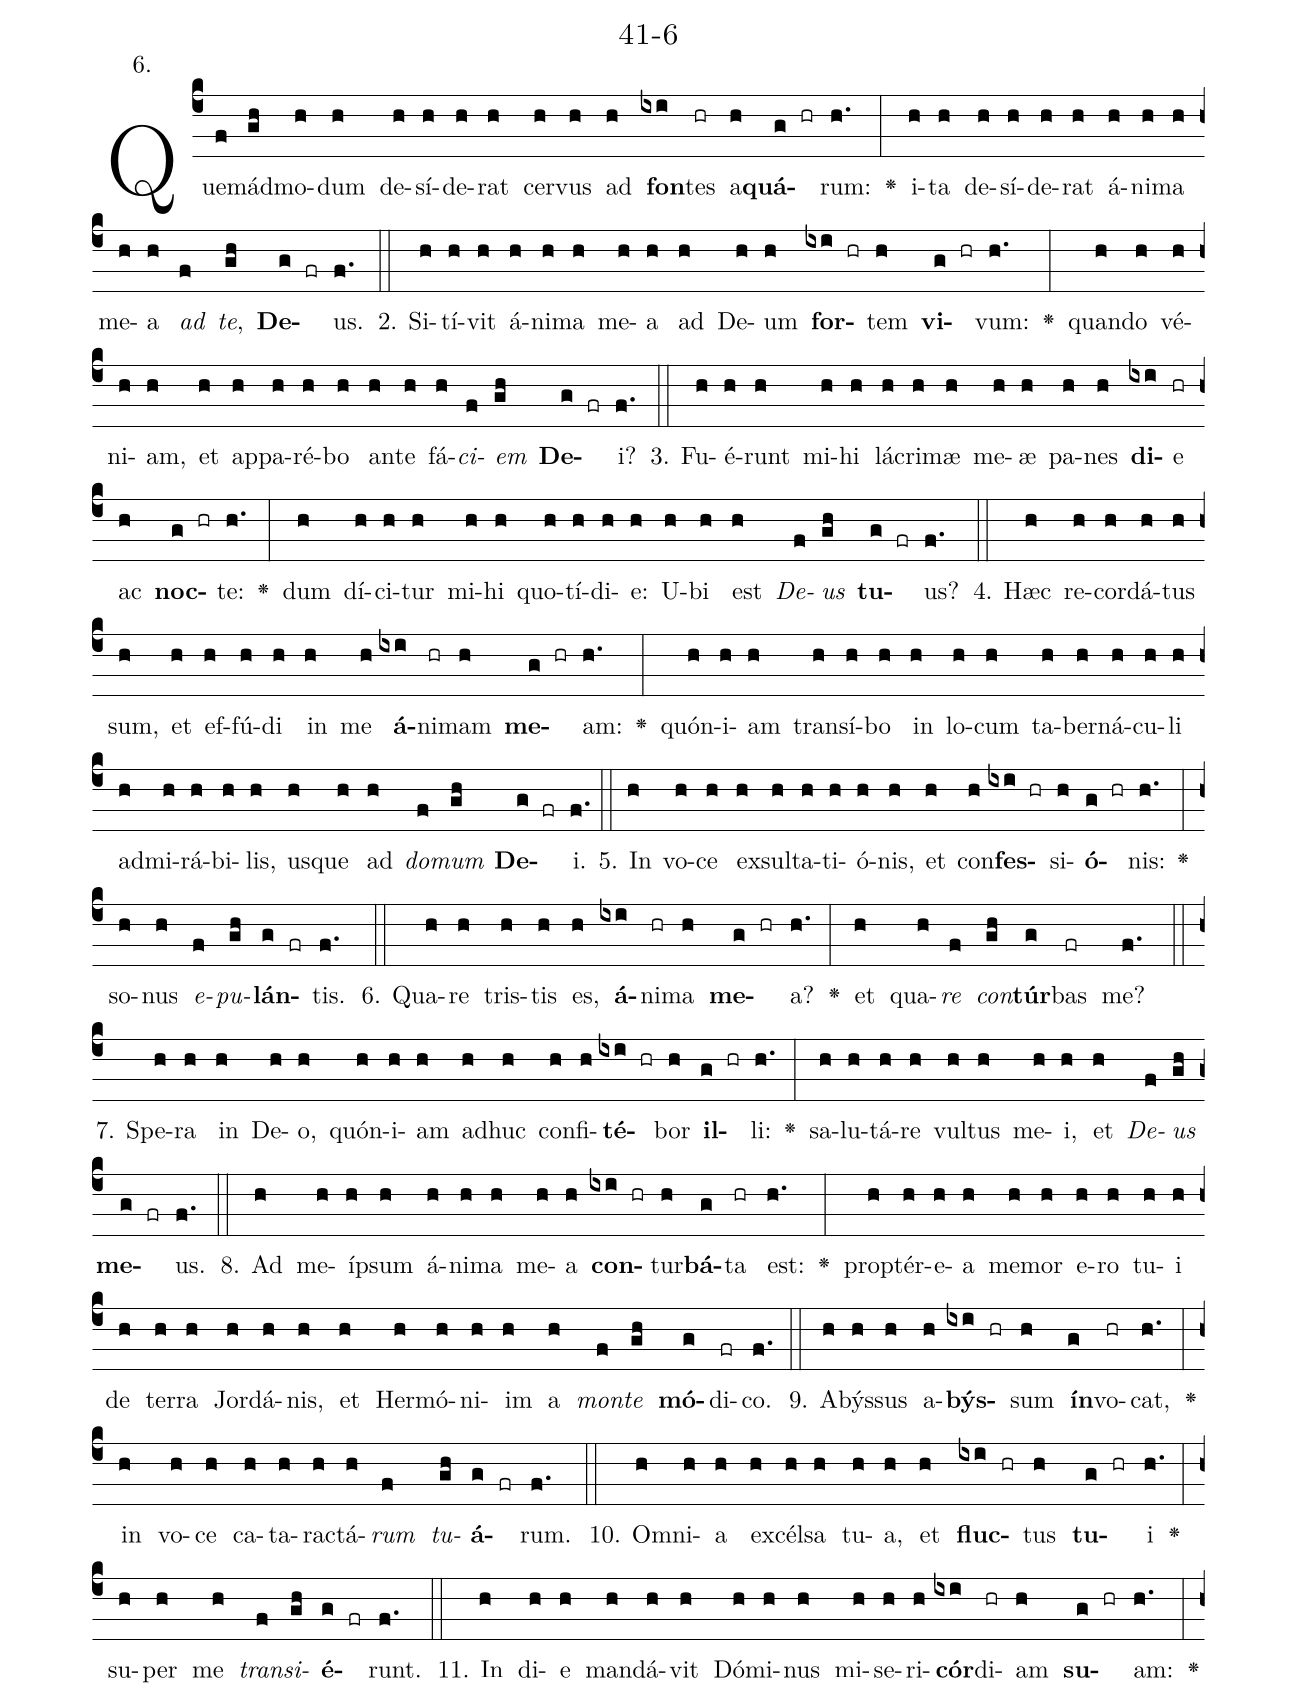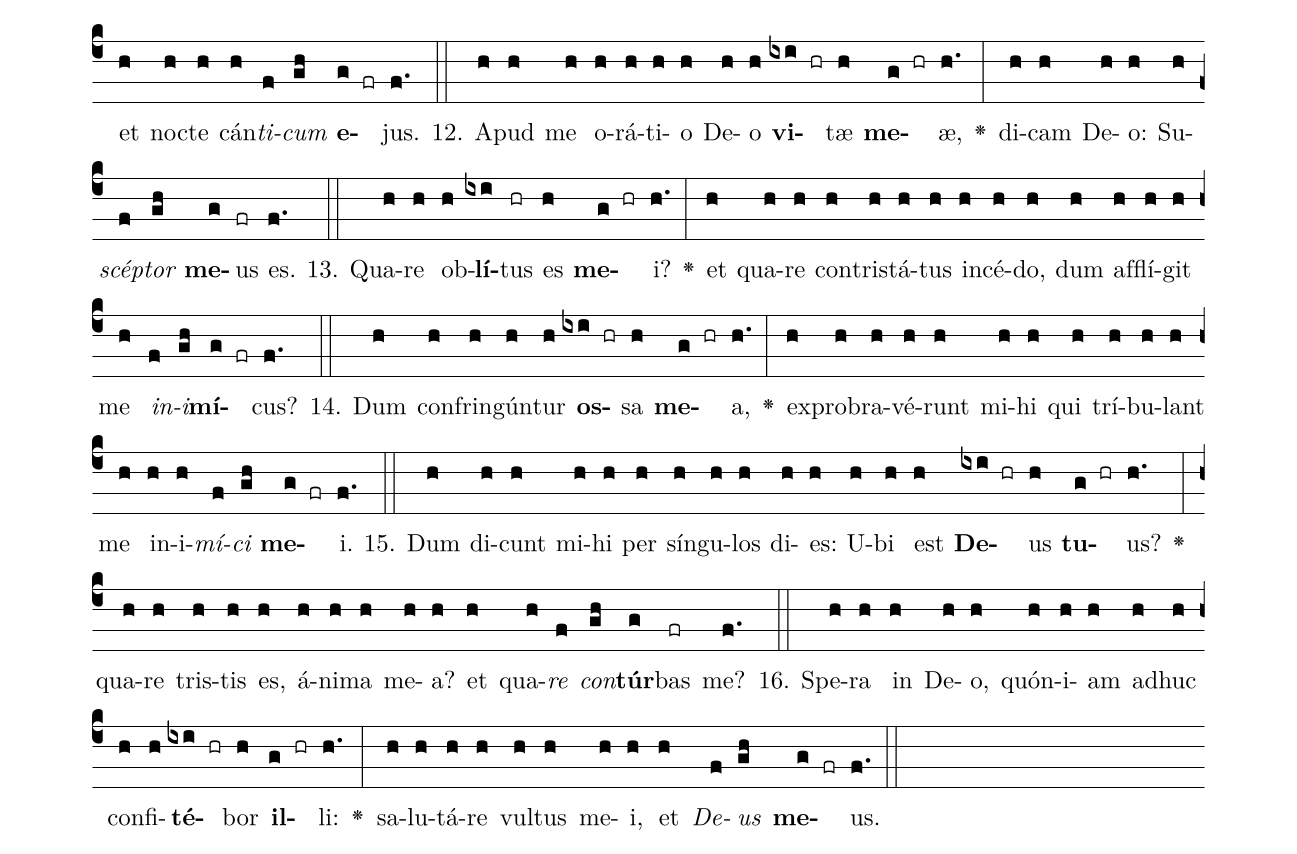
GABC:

name: 41-6;
annotation: 6.;
%%
(c4)Quem(f)ád(gh)mo(h)dum(h) de(h)sí(h)de(h)rat(h) cer(h)vus(h) ad(h) <b>fon</b>(ixi)tes(hr) a(h)<b>quá</b>(g hr)rum:(h.) <v>\greheightstar</v>(:) i(h)ta(h) de(h)sí(h)de(h)rat(h) á(h)ni(h)ma(h) me(h)a(h) <i>ad</i>(f) <i>te</i>,(gh) <b>De</b>(g fr)us.(f.) (::)
2. Si(h)tí(h)vit(h) á(h)ni(h)ma(h) me(h)a(h) ad(h) De(h)um(h) <b>for</b>(ixi hr)tem(h) <b>vi</b>(g hr)vum:(h.) <v>\greheightstar</v>(:) quan(h)do(h) vé(h)ni(h)am,(h) et(h) ap(h)pa(h)ré(h)bo(h) an(h)te(h) fá(h)<i>ci</i>(f)<i>em</i>(gh) <b>De</b>(g fr)i?(f.) (::)
3. Fu(h)é(h)runt(h) mi(h)hi(h) lá(h)cri(h)mæ(h) me(h)æ(h) pa(h)nes(h) <b>di</b>(ixi)e(hr) ac(h) <b>noc</b>(g hr)te:(h.) <v>\greheightstar</v>(:) dum(h) dí(h)ci(h)tur(h) mi(h)hi(h) quo(h)tí(h)di(h)e:(h) U(h)bi(h) est(h) <i>De</i>(f)<i>us</i>(gh) <b>tu</b>(g fr)us?(f.) (::)
4. Hæc(h) re(h)cor(h)dá(h)tus(h) sum,(h) et(h) ef(h)fú(h)di(h) in(h) me(h) <b>á</b>(ixi)ni(hr)mam(h) <b>me</b>(g hr)am:(h.) <v>\greheightstar</v>(:) quón(h)i(h)am(h) trans(h)í(h)bo(h) in(h) lo(h)cum(h) ta(h)ber(h)ná(h)cu(h)li(h) ad(h)mi(h)rá(h)bi(h)lis,(h) us(h)que(h) ad(h) <i>do</i>(f)<i>mum</i>(gh) <b>De</b>(g fr)i.(f.) (::)
5. In(h) vo(h)ce(h) ex(h)sul(h)ta(h)ti(h)ó(h)nis,(h) et(h) con(h)<b>fes</b>(ixi hr)si(h)<b>ó</b>(g hr)nis:(h.) <v>\greheightstar</v>(:) so(h)nus(h) <i>e</i>(f)<i>pu</i>(gh)<b>lán</b>(g fr)tis.(f.) (::)
6. Qua(h)re(h) tris(h)tis(h) es,(h) <b>á</b>(ixi)ni(hr)ma(h) <b>me</b>(g hr)a?(h.) <v>\greheightstar</v>(:) et(h) qua(h)<i>re</i>(f) <i>con</i>(gh)<b>túr</b>(g)bas(fr) me?(f.) (::)
7. Spe(h)ra(h) in(h) De(h)o,(h) quón(h)i(h)am(h) ad(h)huc(h) con(h)fi(h)<b>té</b>(ixi hr)bor(h) <b>il</b>(g hr)li:(h.) <v>\greheightstar</v>(:) sa(h)lu(h)tá(h)re(h) vul(h)tus(h) me(h)i,(h) et(h) <i>De</i>(f)<i>us</i>(gh) <b>me</b>(g fr)us.(f.) (::)
8. Ad(h) me(h)íp(h)sum(h) á(h)ni(h)ma(h) me(h)a(h) <b>con</b>(ixi hr)tur(h)<b>bá</b>(g)ta(hr) est:(h.) <v>\greheightstar</v>(:) prop(h)tér(h)e(h)a(h) me(h)mor(h) e(h)ro(h) tu(h)i(h) de(h) ter(h)ra(h) Jor(h)dá(h)nis,(h) et(h) Her(h)mó(h)ni(h)im(h) a(h) <i>mon</i>(f)<i>te</i>(gh) <b>mó</b>(g)di(fr)co.(f.) (::)
9. A(h)býs(h)sus(h) a(h)<b>býs</b>(ixi hr)sum(h) <b>ín</b>(g)vo(hr)cat,(h.) <v>\greheightstar</v>(:) in(h) vo(h)ce(h) ca(h)ta(h)rac(h)tá(h)<i>rum</i>(f) <i>tu</i>(gh)<b>á</b>(g fr)rum.(f.) (::)
10. Om(h)ni(h)a(h) ex(h)cél(h)sa(h) tu(h)a,(h) et(h) <b>fluc</b>(ixi hr)tus(h) <b>tu</b>(g hr)i(h.) <v>\greheightstar</v>(:) su(h)per(h) me(h) <i>trans</i>(f)<i>i</i>(gh)<b>é</b>(g fr)runt.(f.) (::)
11. In(h) di(h)e(h) man(h)dá(h)vit(h) Dó(h)mi(h)nus(h) mi(h)se(h)ri(h)<b>cór</b>(ixi)di(hr)am(h) <b>su</b>(g hr)am:(h.) <v>\greheightstar</v>(:) et(h) noc(h)te(h) cán(h)<i>ti</i>(f)<i>cum</i>(gh) <b>e</b>(g fr)jus.(f.) (::)
12. A(h)pud(h) me(h) o(h)rá(h)ti(h)o(h) De(h)o(h) <b>vi</b>(ixi hr)tæ(h) <b>me</b>(g hr)æ,(h.) <v>\greheightstar</v>(:) di(h)cam(h) De(h)o:(h) Su(h)<i>scép</i>(f)<i>tor</i>(gh) <b>me</b>(g)us(fr) es.(f.) (::)
13. Qua(h)re(h) ob(h)<b>lí</b>(ixi)tus(hr) es(h) <b>me</b>(g hr)i?(h.) <v>\greheightstar</v>(:) et(h) qua(h)re(h) con(h)tris(h)tá(h)tus(h) in(h)cé(h)do,(h) dum(h) af(h)flí(h)git(h) me(h) <i>in</i>(f)<i>i</i>(gh)<b>mí</b>(g fr)cus?(f.) (::)
14. Dum(h) con(h)frin(h)gún(h)tur(h) <b>os</b>(ixi hr)sa(h) <b>me</b>(g hr)a,(h.) <v>\greheightstar</v>(:) ex(h)pro(h)bra(h)vé(h)runt(h) mi(h)hi(h) qui(h) trí(h)bu(h)lant(h) me(h) in(h)i(h)<i>mí</i>(f)<i>ci</i>(gh) <b>me</b>(g fr)i.(f.) (::)
15. Dum(h) di(h)cunt(h) mi(h)hi(h) per(h) sín(h)gu(h)los(h) di(h)es:(h) U(h)bi(h) est(h) <b>De</b>(ixi hr)us(h) <b>tu</b>(g hr)us?(h.) <v>\greheightstar</v>(:) qua(h)re(h) tris(h)tis(h) es,(h) á(h)ni(h)ma(h) me(h)a?(h) et(h) qua(h)<i>re</i>(f) <i>con</i>(gh)<b>túr</b>(g)bas(fr) me?(f.) (::)
16. Spe(h)ra(h) in(h) De(h)o,(h) quón(h)i(h)am(h) ad(h)huc(h) con(h)fi(h)<b>té</b>(ixi hr)bor(h) <b>il</b>(g hr)li:(h.) <v>\greheightstar</v>(:) sa(h)lu(h)tá(h)re(h) vul(h)tus(h) me(h)i,(h) et(h) <i>De</i>(f)<i>us</i>(gh) <b>me</b>(g fr)us.(f.) (::)
